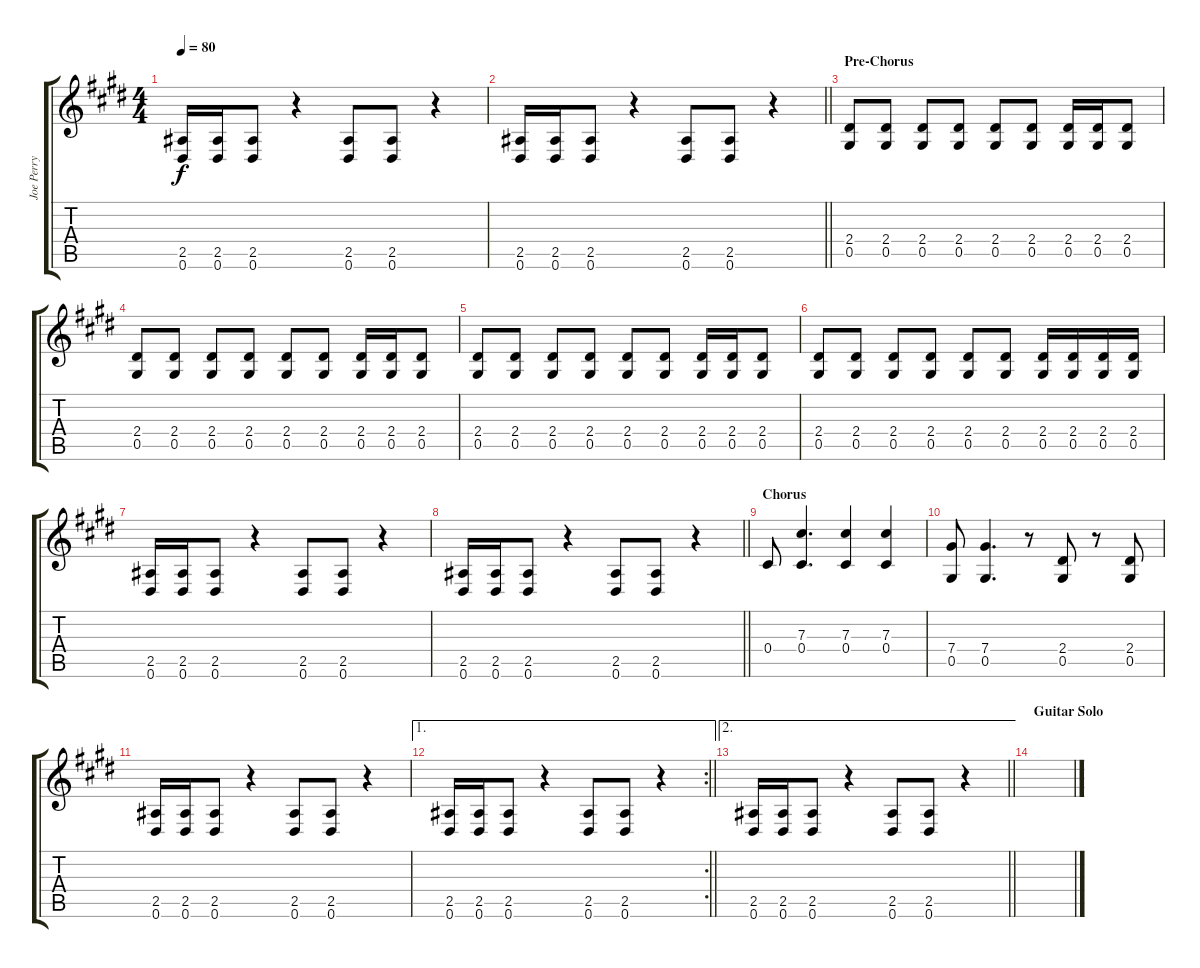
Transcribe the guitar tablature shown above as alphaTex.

\track ("Joe Perry (Fills)" "Joe Perry ") {instrument distortionguitar}
\staff {score tabs}
\tuning (Eb4 Bb3 Gb3 Db3 Ab2 Eb2) {hide}
\ts (4 4)
\tempo 80
\clef g2
\ks e
(2.5 0.6).16{dy f} (2.5 0.6).16 (2.5 0.6).8 r.4 (2.5 0.6).8 (2.5 0.6).8 r.4 |
\barLineRight lightlight
(2.5 0.6).16 (2.5 0.6).16 (2.5 0.6).8 r.4 (2.5 0.6).8 (2.5 0.6).8 r.4 |
\section ("" "Pre-Chorus")
(2.4 0.5).8 (2.4 0.5).8 (2.4 0.5).8 (2.4 0.5).8 (2.4 0.5).8 (2.4 0.5).8 (2.4 0.5).16 (2.4 0.5).16 (2.4 0.5).8 |
(2.4 0.5).8 (2.4 0.5).8 (2.4 0.5).8 (2.4 0.5).8 (2.4 0.5).8 (2.4 0.5).8 (2.4 0.5).16 (2.4 0.5).16 (2.4 0.5).8 |
(2.4 0.5).8 (2.4 0.5).8 (2.4 0.5).8 (2.4 0.5).8 (2.4 0.5).8 (2.4 0.5).8 (2.4 0.5).16 (2.4 0.5).16 (2.4 0.5).8 |
(2.4 0.5).8 (2.4 0.5).8 (2.4 0.5).8 (2.4 0.5).8 (2.4 0.5).8 (2.4 0.5).8 (2.4 0.5).16 (2.4 0.5).16 (2.4 0.5).16 (2.4 0.5).16 |
(2.5 0.6).16 (2.5 0.6).16 (2.5 0.6).8 r.4 (2.5 0.6).8 (2.5 0.6).8 r.4 |
\barLineRight lightlight
(2.5 0.6).16 (2.5 0.6).16 (2.5 0.6).8 r.4 (2.5 0.6).8 (2.5 0.6).8 r.4 |
\section ("" "Chorus")
0.4.8 (7.3 0.4).4{d} (7.3 0.4).4 (7.3 0.4).4 |
(7.4 0.5).8 (7.4 0.5).4{d} r.8 (2.4 0.5).8 r.8 (2.4 0.5).8 |
(2.5 0.6).16 (2.5 0.6).16 (2.5 0.6).8 r.4 (2.5 0.6).8 (2.5 0.6).8 r.4 |
\ae 1
\rc 2
\barLineRight lightlight
(2.5 0.6).16 (2.5 0.6).16 (2.5 0.6).8 r.4 (2.5 0.6).8 (2.5 0.6).8 r.4 |
\ae 2
\barLineRight lightlight
(2.5 0.6).16 (2.5 0.6).16 (2.5 0.6).8 r.4 (2.5 0.6).8 (2.5 0.6).8 r.4 |
\section ("" "Guitar Solo")
